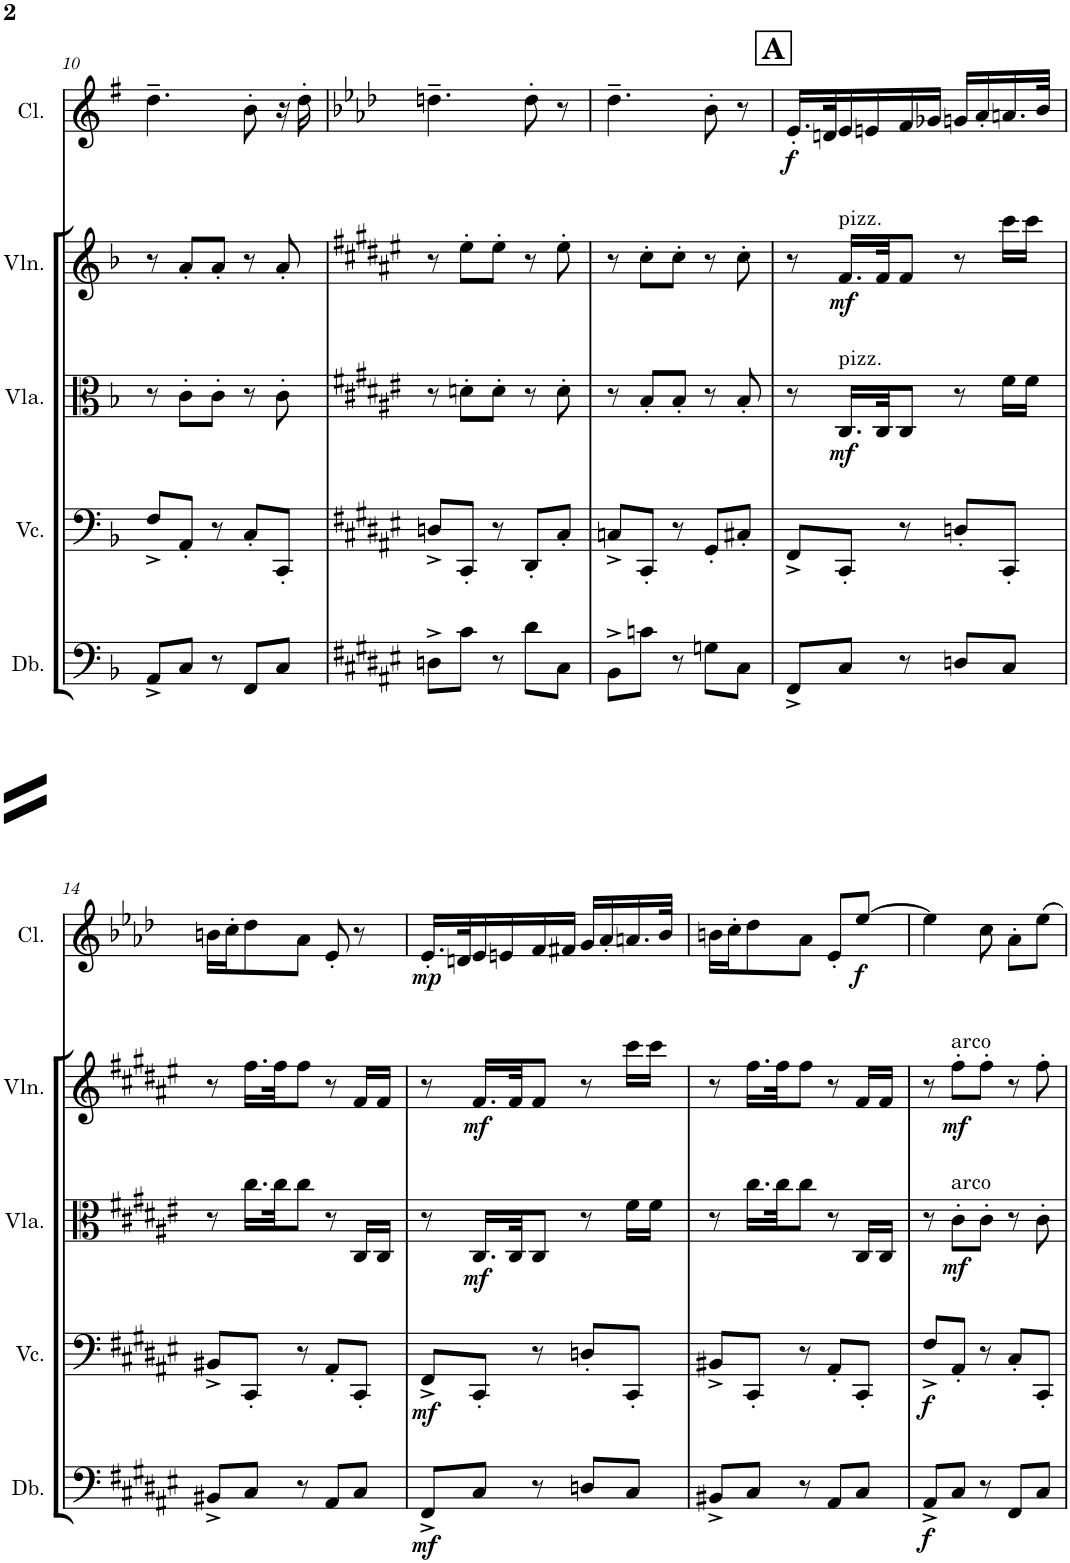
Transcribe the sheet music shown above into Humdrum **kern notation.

**kern	**dynam	**kern	**dynam	**kern	**dynam	**kern	**dynam	**kern	**dynam
*part5	*part5	*part4	*part4	*part3	*part3	*part2	*part2	*part1	*part1
*staff5	*staff5	*staff4	*staff4	*staff3	*staff3	*staff2	*staff2	*staff1	*staff1
*I"Double Bass	*	*I"Violoncello	*	*I"Viola	*	*I"Violin	*	*I"Bb Clarinet	*
*I'Db.	*	*I'Vc.	*	*I'Vla.	*	*I'Vln.	*	*I'Cl.	*
!!LO:PB:g=z
*clefF4	*	*clefF4	*	*clefC3	*	*clefG2	*	*clefG2	*
*Trd7c12	*	*	*	*	*	*	*	*Trd1c2	*
*k[b-]	*	*k[b-]	*	*k[b-]	*	*k[b-]	*	*k[f#]	*
*M5/8	*	*M5/8	*	*M5/8	*	*M5/8	*	*M5/8	*
=10	=10	=10	=10	=10	=10	=10	=10	=10	=10
8AA^/L	.	8F^/L	.	8r	.	8r	.	4.dd~\	.
8C/J	.	8AA'/J	.	8c'\L	.	8a'/L	.	.	.
8r	.	8r	.	8c'\J	.	8a'/J	.	.	.
8FF/L	.	8C'/L	.	8r	.	8r	.	8b'\	.
8C/J	.	8CC'/J	.	8c'\	.	8a'/	.	16r	.
.	.	.	.	.	.	.	.	16dd'\	.
=11	=11	=11	=11	=11	=11	=11	=11	=11	=11
*k[f#c#g#d#a#e#]	*	*k[f#c#g#d#a#e#]	*	*k[f#c#g#d#a#e#]	*	*k[f#c#g#d#a#e#]	*	*k[b-e-a-d-]	*
8Dn^\L	.	8Dn^/L	.	8r	.	8r	.	4.ddn~\	.
8c#\J	.	8CC#'/J	.	8dn'\L	.	8ee#'\L	.	.	.
8r	.	8r	.	8d'\J	.	8ee#'\J	.	.	.
8d#\L	.	8DD#'/L	.	8r	.	8r	.	8dd'\	.
8C#\J	.	8C#'/J	.	8d'\	.	8ee#'\	.	8r	.
=12	=12	=12	=12	=12	=12	=12	=12	=12	=12
8BB^\L	.	8Cn^/L	.	8r	.	8r	.	4.dd-~\	.
8cn\J	.	8CC#'/J	.	8B'/L	.	8cc#'\L	.	.	.
8r	.	8r	.	8B'/J	.	8cc#'\J	.	.	.
8Gn\L	.	8GG#'/L	.	8r	.	8r	.	8b-'\	.
8C#\J	.	8C#X'/J	.	8B'/	.	8cc#'\	.	8r	.
!!LO:REH:place=s1:a:B:cj:fs=14:t=A
=13	=13	=13	=13	=13	=13	=13	=13	=13	=13
!	!	!	!	!	!	!	!	!	!LO:DY:b
8FF#^/L	.	8FF#^/L	.	8r	.	8r	.	16.e-'/LL	f
.	.	.	.	.	.	.	.	32dn/K	.
!	!	!	!	!	!	!LO:TX:a:t=pizz.	!	!	!
!	!	!	!	!LO:TX:a:t=pizz.	!	!	!	!	!
!	!	!	!	!	!LO:DY:b	!	!LO:DY:b	!	!
8C#/J	.	8CC#'/J	.	16.C#/LL	mf	16.f#/LL	mf	16e-/	.
.	.	.	.	.	.	.	.	16en/	.
.	.	.	.	32C#/JK	.	32f#/JK	.	.	.
8r	.	8r	.	8C#/J	.	8f#/J	.	16f/	.
.	.	.	.	.	.	.	.	16g-X/JJ	.
8Dn/L	.	8Dn'/L	.	8r	.	8r	.	16gn/LL	.
.	.	.	.	.	.	.	.	16a-'/	.
8C#/J	.	8CC#'/J	.	16f#\LL	.	16ccc#\LL	.	16.an/	.
.	.	.	.	16f#\JJ	.	16ccc#\JJ	.	.	.
.	.	.	.	.	.	.	.	32b-/JJk	.
!!LO:LB:g=z
=14	=14	=14	=14	=14	=14	=14	=14	=14	=14
8BB#X^/L	.	8BB#X^/L	.	8r	.	8r	.	16bn\LL	.
.	.	.	.	.	.	.	.	16cc'\J	.
8C#/J	.	8CC#'/J	.	16.cc#\LL	.	16.ff#\LL	.	8dd-\	.
.	.	.	.	32cc#\JK	.	32ff#\JK	.	.	.
8r	.	8r	.	8cc#\J	.	8ff#\J	.	8a-\J	.
8AA#/L	.	8AA#'/L	.	8r	.	8r	.	8e-'/	.
8C#/J	.	8CC#'/J	.	16C#/LL	.	16f#/LL	.	8r	.
.	.	.	.	16C#/JJ	.	16f#/JJ	.	.	.
=15	=15	=15	=15	=15	=15	=15	=15	=15	=15
!	!LO:DY:b	!	!LO:DY:b	!	!	!	!	!	!LO:DY:b
8FF#^/L	mf	8FF#^/L	mf	8r	.	8r	.	16.e-'/LL	mp
.	.	.	.	.	.	.	.	32dn/K	.
!	!	!	!	!	!LO:DY:b	!	!LO:DY:b	!	!
8C#/J	.	8CC#'/J	.	16.C#/LL	mf	16.f#/LL	mf	16e-/	.
.	.	.	.	.	.	.	.	16en/	.
.	.	.	.	32C#/JK	.	32f#/JK	.	.	.
8r	.	8r	.	8C#/J	.	8f#/J	.	16f/	.
.	.	.	.	.	.	.	.	16f#X/JJ	.
8Dn/L	.	8Dn'/L	.	8r	.	8r	.	16g/LL	.
.	.	.	.	.	.	.	.	16a-'/	.
8C#/J	.	8CC#'/J	.	16f#\LL	.	16ccc#\LL	.	16.an/	.
.	.	.	.	16f#\JJ	.	16ccc#\JJ	.	.	.
.	.	.	.	.	.	.	.	32b-/JJk	.
=16	=16	=16	=16	=16	=16	=16	=16	=16	=16
8BB#X^/L	.	8BB#X^/L	.	8r	.	8r	.	16bn\LL	.
.	.	.	.	.	.	.	.	16cc'\J	.
8C#/J	.	8CC#'/J	.	16.cc#\LL	.	16.ff#\LL	.	8dd-\	.
.	.	.	.	32cc#\JK	.	32ff#\JK	.	.	.
8r	.	8r	.	8cc#\J	.	8ff#\J	.	8a-\J	.
8AA#/L	.	8AA#'/L	.	8r	.	8r	.	8e-'/L	.
!	!	!	!	!	!	!	!	!	!LO:DY:b
8C#/J	.	8CC#'/J	.	16C#/LL	.	16f#/LL	.	[8ee-/J	f
.	.	.	.	16C#/JJ	.	16f#/JJ	.	.	.
=17	=17	=17	=17	=17	=17	=17	=17	=17	=17
!	!LO:DY:b	!	!LO:DY:b	!	!	!	!	!	!
8AA#^/L	f	8F#^/L	f	8r	.	8r	.	4ee-\]	.
!	!	!	!	!	!	!LO:TX:a:t=arco	!	!	!
!	!	!	!	!LO:TX:a:t=arco	!	!	!	!	!
!	!	!	!	!	!LO:DY:b	!	!LO:DY:b	!	!
8C#/J	.	8AA#'/J	.	8c#'\L	mf	8ff#'\L	mf	.	.
8r	.	8r	.	8c#'\J	.	8ff#'\J	.	8cc\	.
8FF#/L	.	8C#'/L	.	8r	.	8r	.	8a-'\L	.
8C#/J	.	8CC#'/J	.	8c#'\	.	8ff#'\	.	8ee-\J	.
=	=	=	=	=	=	=	=	=	=
*-	*-	*-	*-	*-	*-	*-	*-	*-	*-
